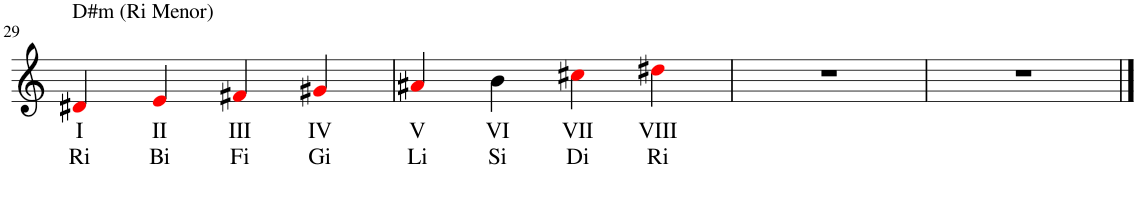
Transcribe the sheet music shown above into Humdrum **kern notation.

**kern	**text	**text
*part1	*part1	*part1
*staff1	*staff1	*staff1
*I"Piano	*	*
*I'Pno.	*	*
!!LO:PB:g=z
*clefG2	*	*
*k[]	*	*
*M4/4	*	*
=29	=29	=29
!LO:TX:a:t=D#m (Ri Menor)	!	!
!	!LO:LY:b	!LO:LY:b
4d#Xi/	I	Ri
!	!LO:LY:b	!LO:LY:b
4ei/	II	Bi
!	!LO:LY:b	!LO:LY:b
4f#Xi/	III	Fi
!	!LO:LY:b	!LO:LY:b
4g#Xi/	IV	Gi
=30	=30	=30
!	!LO:LY:b	!LO:LY:b
4a#Xi/	V	Li
!	!LO:LY:b	!LO:LY:b
4b\	VI	Si
!	!LO:LY:b	!LO:LY:b
4cc#Xi\	VII	Di
!	!LO:LY:b	!LO:LY:b
4dd#Xi\	VIII	Ri
=31	=31	=31
1r	.	.
=32	=32	=32
1r	.	.
==	==	==
*-	*-	*-
